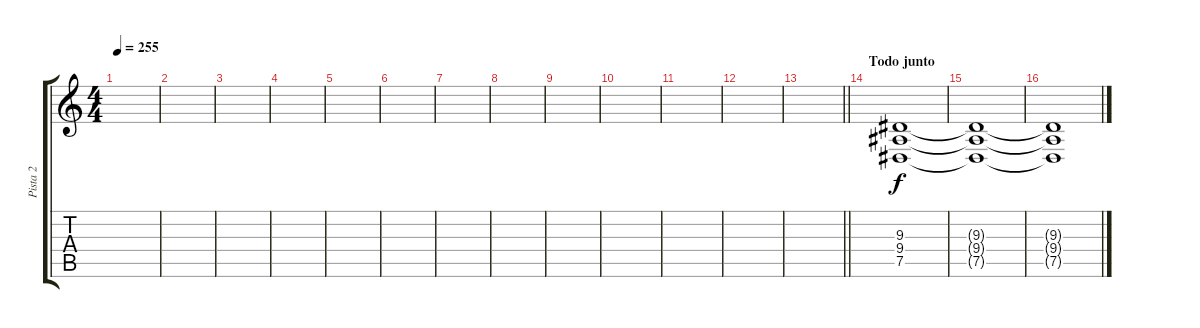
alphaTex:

\track ("Pista 2" "Pista 2") {instrument tremolostrings}
\staff {score tabs}
\tuning (Eb4 Bb3 Gb3 Db3 Ab2 Eb2) {hide}
\ts (4 4)
\tempo 255
\clef g2
\ks c
|
|
|
|
|
|
|
|
|
|
|
|
\barLineRight lightlight
|
\section ("" "Todo junto")
(9.3 9.4 7.5).1{volume 11} |
(9.3{t} 9.4{t} 7.5{t}).1 |
(9.3{t} 9.4{t} 7.5{t}).1
